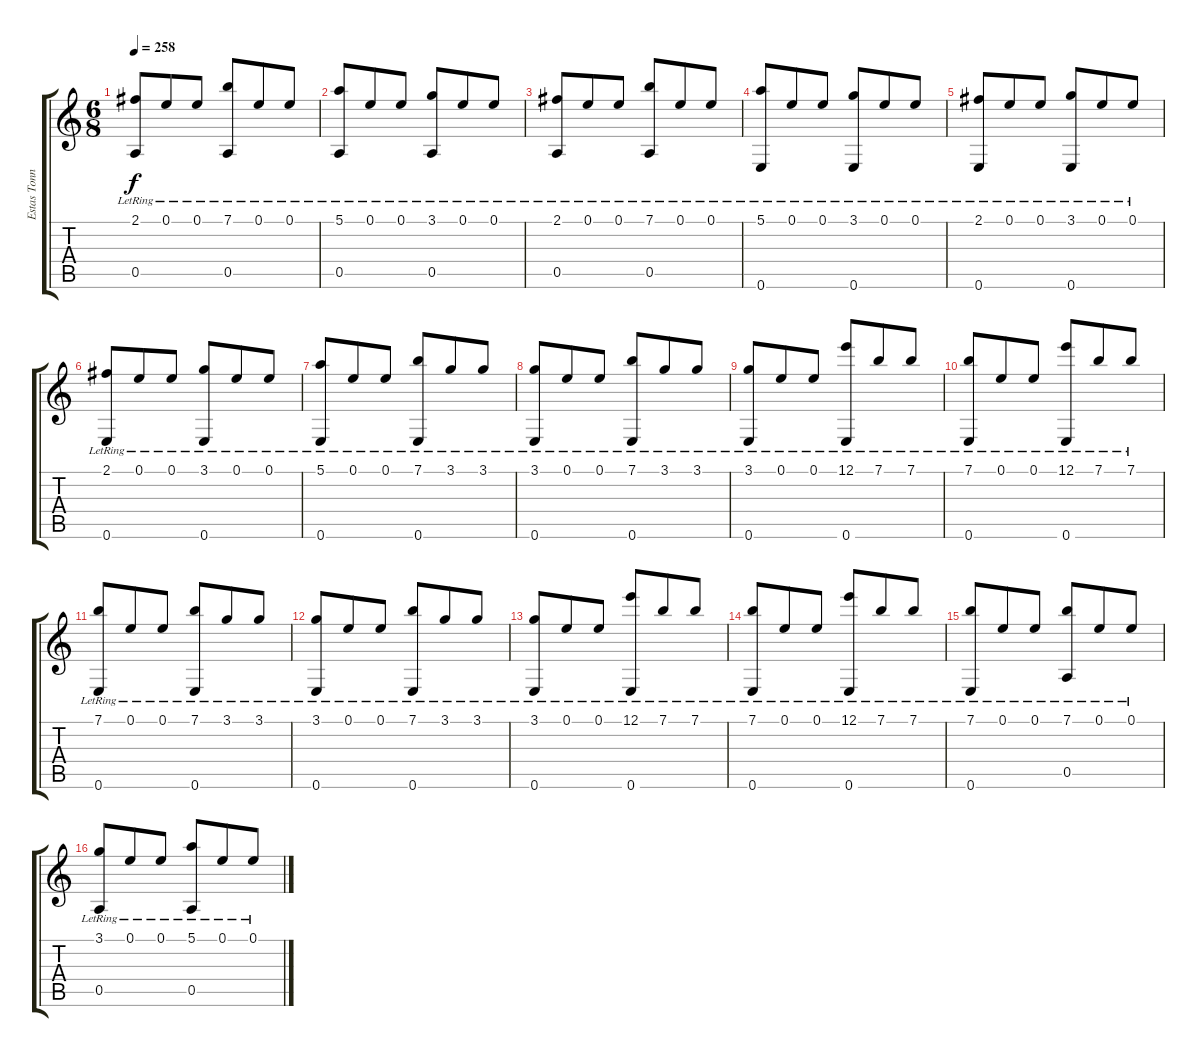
\track ("Estas Tonne" "Estas Tonn") {instrument acousticguitarnylon}
\staff {score tabs}
\tuning (E4 B3 G3 D3 A2 E2) {hide}
\ts (6 8)
\tempo 258
\clef g2
\ks c
(2.1{lr} 0.5{lr}).8{dy f} 0.1{lr}.8 0.1{lr}.8 (7.1{lr} 0.5{lr}).8 0.1{lr}.8 0.1{lr}.8 |
(5.1{lr} 0.5{lr}).8 0.1{lr}.8 0.1{lr}.8 (3.1{lr} 0.5{lr}).8 0.1{lr}.8 0.1{lr}.8 |
(2.1{lr} 0.5{lr}).8 0.1{lr}.8 0.1{lr}.8 (7.1{lr} 0.5{lr}).8 0.1{lr}.8 0.1{lr}.8 |
(5.1{lr} 0.6{lr}).8 0.1{lr}.8 0.1{lr}.8 (3.1{lr} 0.6{lr}).8 0.1{lr}.8 0.1{lr}.8 |
(2.1{lr} 0.6{lr}).8 0.1{lr}.8 0.1{lr}.8 (3.1{lr} 0.6{lr}).8 0.1{lr}.8 0.1{lr}.8 |
(2.1{lr} 0.6{lr}).8 0.1{lr}.8 0.1{lr}.8 (3.1{lr} 0.6{lr}).8 0.1{lr}.8 0.1{lr}.8 |
(5.1{lr} 0.6{lr}).8 0.1{lr}.8 0.1{lr}.8 (7.1{lr} 0.6{lr}).8 3.1{lr}.8 3.1{lr}.8 |
(3.1{lr} 0.6{lr}).8 0.1{lr}.8 0.1{lr}.8 (7.1{lr} 0.6{lr}).8 3.1{lr}.8 3.1{lr}.8 |
(3.1{lr} 0.6{lr}).8 0.1{lr}.8 0.1{lr}.8 (12.1{lr} 0.6{lr}).8 7.1{lr}.8 7.1{lr}.8 |
(7.1{lr} 0.6{lr}).8 0.1{lr}.8 0.1{lr}.8 (12.1{lr} 0.6{lr}).8 7.1{lr}.8 7.1{lr}.8 |
(7.1{lr} 0.6{lr}).8 0.1{lr}.8 0.1{lr}.8 (7.1{lr} 0.6{lr}).8 3.1{lr}.8 3.1{lr}.8 |
(3.1{lr} 0.6{lr}).8 0.1{lr}.8 0.1{lr}.8 (7.1{lr} 0.6{lr}).8 3.1{lr}.8 3.1{lr}.8 |
(3.1{lr} 0.6{lr}).8 0.1{lr}.8 0.1{lr}.8 (12.1{lr} 0.6{lr}).8 7.1{lr}.8 7.1{lr}.8 |
(7.1{lr} 0.6{lr}).8 0.1{lr}.8 0.1{lr}.8 (12.1{lr} 0.6{lr}).8 7.1{lr}.8 7.1{lr}.8 |
(7.1{lr} 0.6{lr}).8 0.1{lr}.8 0.1{lr}.8 (7.1{lr} 0.5{lr}).8 0.1{lr}.8 0.1{lr}.8 |
(3.1{lr} 0.5{lr}).8 0.1{lr}.8 0.1{lr}.8 (5.1{lr} 0.5{lr}).8 0.1{lr}.8 0.1{lr}.8
